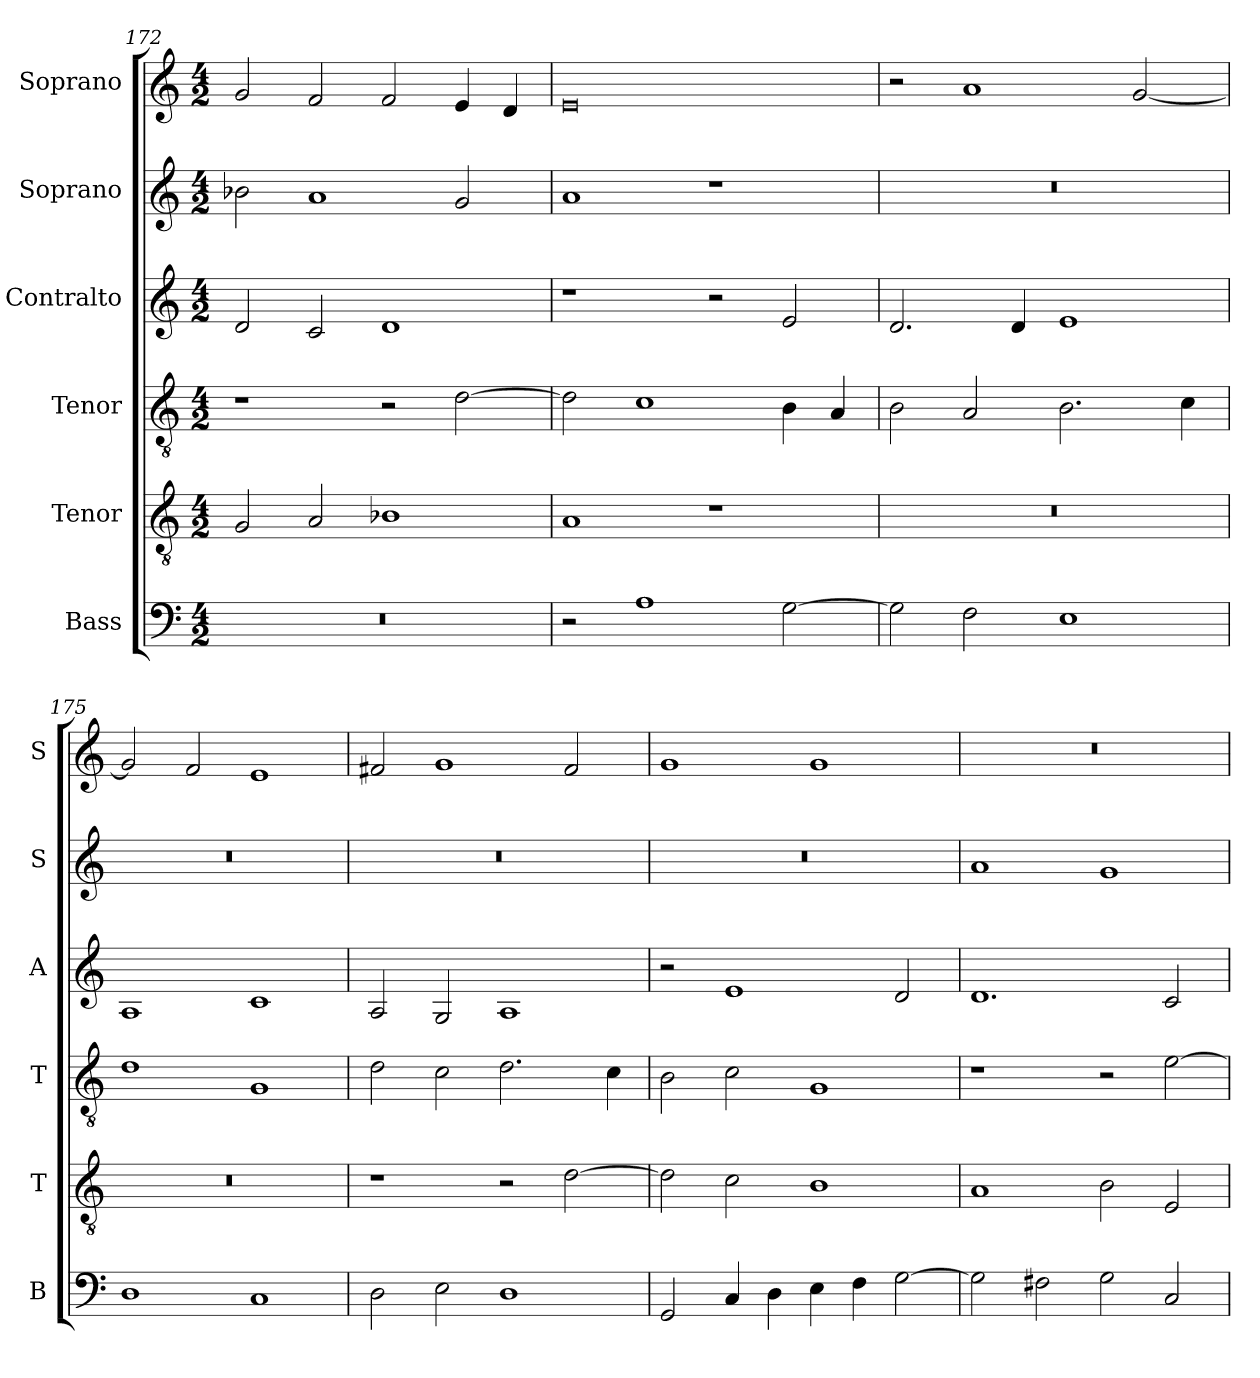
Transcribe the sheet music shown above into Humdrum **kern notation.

**kern	**kern	**kern	**kern	**kern	**kern
*part6	*part5	*part4	*part3	*part2	*part1
*staff6	*staff5	*staff4	*staff3	*staff2	*staff1
*I"Bass	*I"Tenor	*I"Tenor	*I"Contralto	*I"Soprano	*I"Soprano
*I'B	*I'T	*I'T	*I'A	*I'S	*I'S
*clefF4	*clefGv2	*clefGv2	*clefG2	*clefG2	*clefG2
*k[]	*k[]	*k[]	*k[]	*k[]	*k[]
*G:mix	*G:mix	*G:mix	*G:mix	*G:mix	*G:mix
*M4/2	*M4/2	*M4/2	*M4/2	*M4/2	*M4/2
=172	=172	=172	=172	=172	=172
0r	2G	1r	2d	2b-X	2g
.	2A	.	2c	1a	2f
.	1B-X	2r	1d	.	2f
.	.	[2d	.	2g	4e
.	.	.	.	.	4d
=173	=173	=173	=173	=173	=173
2r	1A	2d]	1r	1a	0e
1A	.	1c	.	.	.
.	1r	.	2r	1r	.
[2G	.	4B	2e	.	.
.	.	4A	.	.	.
=174	=174	=174	=174	=174	=174
2G]	0r	2B	2.d	0r	2r
2F	.	2A	.	.	1a
.	.	.	4d	.	.
1E	.	2.B	1e	.	.
.	.	.	.	.	[2g
.	.	4c	.	.	.
=175	=175	=175	=175	=175	=175
1D	0r	1d	1A	0r	2g]
.	.	.	.	.	2f
1C	.	1G	1c	.	1e
=176	=176	=176	=176	=176	=176
2D	1r	2d	2A	0r	2f#X
2E	.	2c	2G	.	1g
1D	2r	2.d	1A	.	.
.	[2d	.	.	.	2f#
.	.	4c	.	.	.
=177	=177	=177	=177	=177	=177
2GG	2d]	2B	2r	0r	1g
4C	2c	2c	1e	.	.
4D	.	.	.	.	.
4E	1B	1G	.	.	1g
4F	.	.	.	.	.
[2G	.	.	2d	.	.
=178	=178	=178	=178	=178	=178
2G]	1A	1r	1.d	1a	0r
2F#X	.	.	.	.	.
2G	2B	2r	.	1g	.
2C	2E	[2e	2c	.	.
=	=	=	=	=	=
*-	*-	*-	*-	*-	*-
